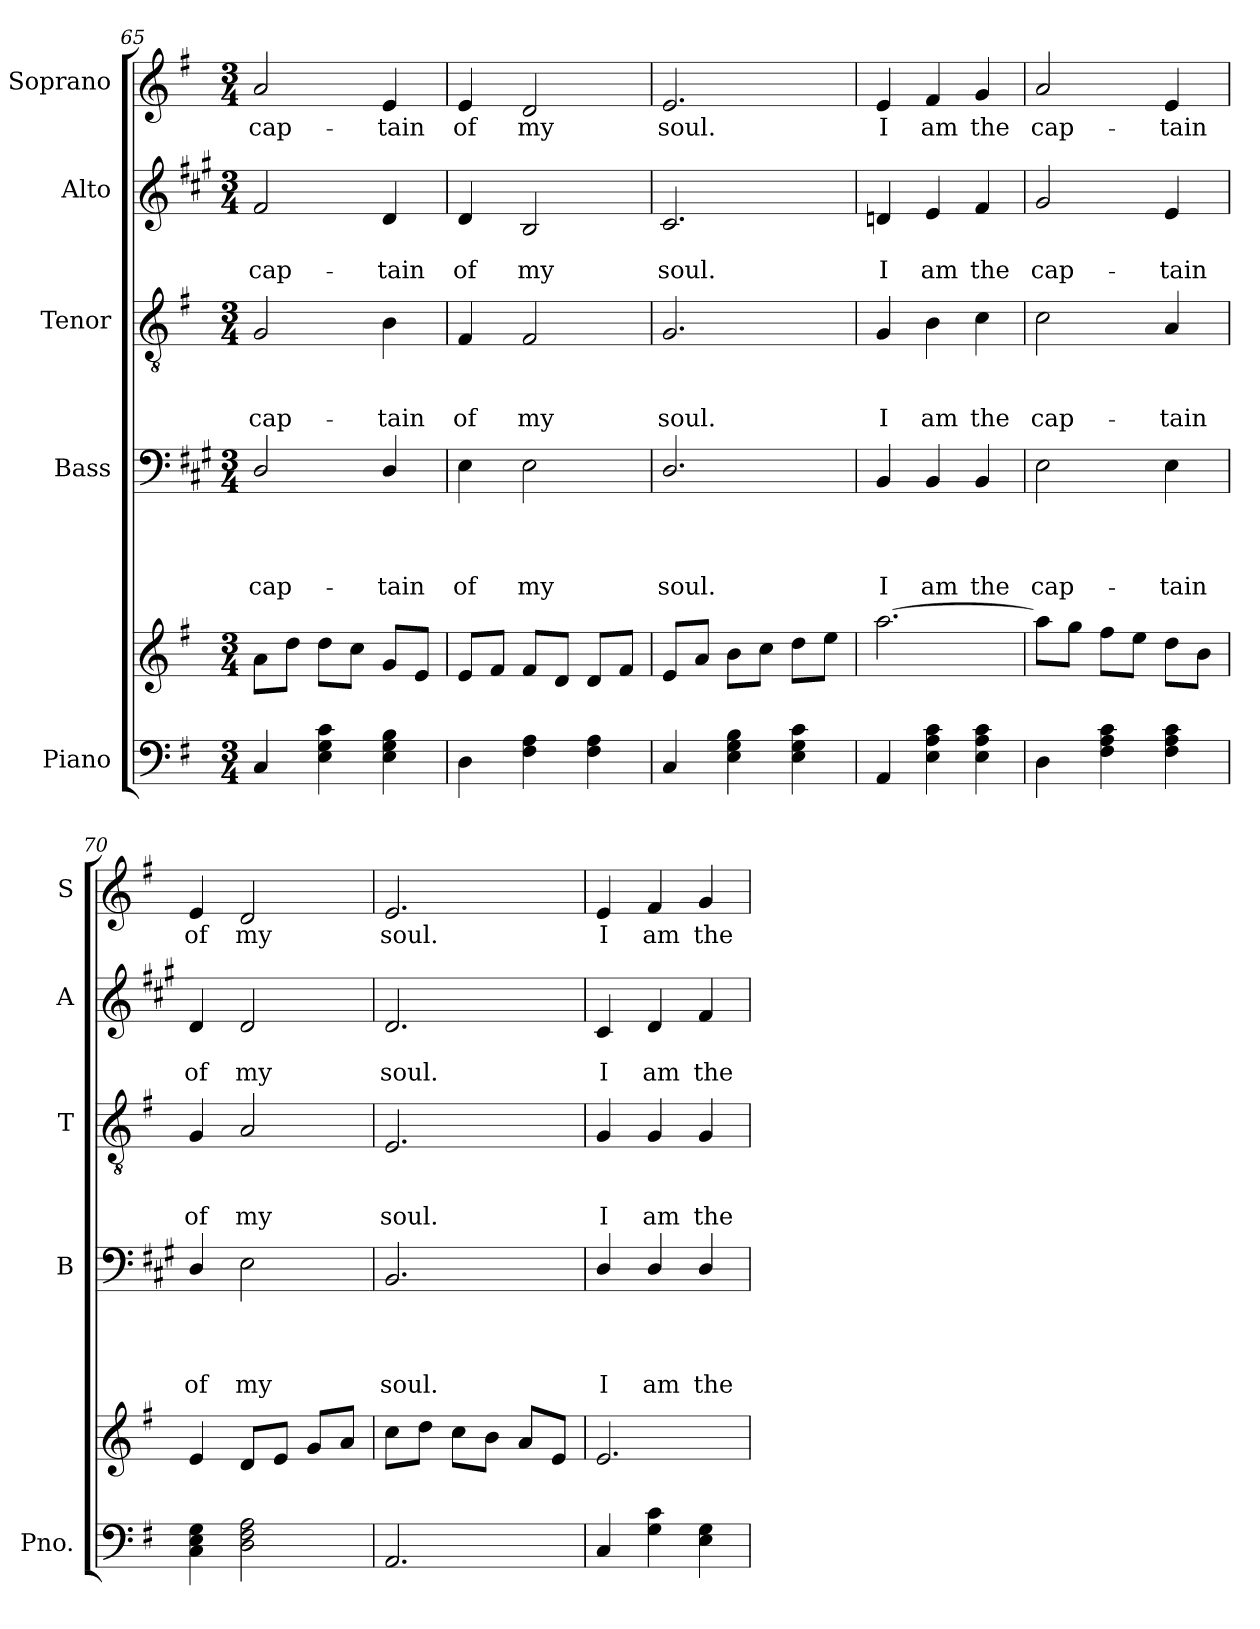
**kern	**kern	**kern	**text	**text	**text	**text	**kern	**text	**text	**text	**kern	**text	**text	**kern	**text
*part5	*part5	*part4	*part4	*part4	*part4	*part4	*part3	*part3	*part3	*part3	*part2	*part2	*part2	*part1	*part1
*staff6	*staff5	*staff4	*staff4	*staff4	*staff4	*staff4	*staff3	*staff3	*staff3	*staff3	*staff2	*staff2	*staff2	*staff1	*staff1
*I"Piano	*	*I"Bass	*	*	*	*	*I"Tenor	*	*	*	*I"Alto	*	*	*I"Soprano	*
*I'Pno.	*	*I'B	*	*	*	*	*I'T	*	*	*	*I'A	*	*	*I'S	*
*clefF4	*clefG2	*clefF4	*	*	*	*	*clefGv2	*	*	*	*clefG2	*	*	*clefG2	*
*	*	*ITrd1c2	*	*	*	*	*	*	*	*	*ITrd1c2	*	*	*	*
*k[f#]	*k[f#]	*k[f#]	*	*	*	*	*k[f#]	*	*	*	*k[f#]	*	*	*k[f#]	*
*G:	*G:	*G:	*	*	*	*	*G:	*	*	*	*G:	*	*	*G:	*
*M3/4	*M3/4	*M3/4	*	*	*	*	*M3/4	*	*	*	*M3/4	*	*	*M3/4	*
=65	=65	=65	=65	=65	=65	=65	=65	=65	=65	=65	=65	=65	=65	=65	=65
!	!	!	!	!	!	!LO:LY:b	!	!	!	!LO:LY:b	!	!	!LO:LY:b	!	!LO:LY:b
4C/	8a\L	2C/	.	.	.	cap-	2G/	.	.	cap-	2e/	.	cap-	2a/	cap-
.	8dd\J	.	.	.	.	.	.	.	.	.	.	.	.	.	.
4E\ 4G\ 4c\	8dd\L	.	.	.	.	.	.	.	.	.	.	.	.	.	.
.	8cc\J	.	.	.	.	.	.	.	.	.	.	.	.	.	.
!	!	!	!	!	!	!LO:LY:b	!	!	!	!LO:LY:b	!	!	!LO:LY:b	!	!LO:LY:b
4E\ 4G\ 4B\	8g/L	4C/	.	.	.	-tain	4B\	.	.	-tain	4c/	.	-tain	4e/	-tain
.	8e/J	.	.	.	.	.	.	.	.	.	.	.	.	.	.
=66	=66	=66	=66	=66	=66	=66	=66	=66	=66	=66	=66	=66	=66	=66	=66
!	!	!	!	!	!	!LO:LY:b	!	!	!	!LO:LY:b	!	!	!LO:LY:b	!	!LO:LY:b
4D\	8e/L	4D\	.	.	.	of	4F#/	.	.	of	4c/	.	of	4e/	of
.	8f#/J	.	.	.	.	.	.	.	.	.	.	.	.	.	.
!	!	!	!	!	!	!LO:LY:b	!	!	!	!LO:LY:b	!	!	!LO:LY:b	!	!LO:LY:b
4F#\ 4A\	8f#/L	2D\	.	.	.	my	2F#/	.	.	my	2A/	.	my	2d/	my
.	8d/J	.	.	.	.	.	.	.	.	.	.	.	.	.	.
4F#\ 4A\	8d/L	.	.	.	.	.	.	.	.	.	.	.	.	.	.
.	8f#/J	.	.	.	.	.	.	.	.	.	.	.	.	.	.
!!LO:LB:g=z
=67	=67	=67	=67	=67	=67	=67	=67	=67	=67	=67	=67	=67	=67	=67	=67
!	!	!	!	!	!	!LO:LY:b	!	!	!	!LO:LY:b	!	!	!LO:LY:b	!	!LO:LY:b
4C/	8e/L	2.C/	.	.	.	soul.	2.G/	.	.	soul.	2.B/	.	soul.	2.e/	soul.
.	8a/J	.	.	.	.	.	.	.	.	.	.	.	.	.	.
4E\ 4G\ 4B\	8b\L	.	.	.	.	.	.	.	.	.	.	.	.	.	.
.	8cc\J	.	.	.	.	.	.	.	.	.	.	.	.	.	.
4E\ 4G\ 4c\	8dd\L	.	.	.	.	.	.	.	.	.	.	.	.	.	.
.	8ee\J	.	.	.	.	.	.	.	.	.	.	.	.	.	.
=68	=68	=68	=68	=68	=68	=68	=68	=68	=68	=68	=68	=68	=68	=68	=68
!	!	!	!	!	!	!LO:LY:b	!	!	!	!LO:LY:b	!	!	!LO:LY:b	!	!LO:LY:b
4AA/	[2.aa\	4AA/	.	.	.	I	4G/	.	.	I	4cni/	.	I	4e/	I
!	!	!	!	!	!	!LO:LY:b	!	!	!	!LO:LY:b	!	!	!LO:LY:b	!	!LO:LY:b
4E\ 4A\ 4c\	.	4AA/	.	.	.	am	4B\	.	.	am	4d/	.	am	4f#/	am
!	!	!	!	!	!	!LO:LY:b	!	!	!	!LO:LY:b	!	!	!LO:LY:b	!	!LO:LY:b
4E\ 4A\ 4c\	.	4AA/	.	.	.	the	4c\	.	.	the	4e/	.	the	4g/	the
=69	=69	=69	=69	=69	=69	=69	=69	=69	=69	=69	=69	=69	=69	=69	=69
!	!	!	!	!	!	!LO:LY:b	!	!	!	!LO:LY:b	!	!	!LO:LY:b	!	!LO:LY:b
4D\	8aa\L]	2D\	.	.	.	cap-	2c\	.	.	cap-	2f#/	.	cap-	2a/	cap-
.	8gg\J	.	.	.	.	.	.	.	.	.	.	.	.	.	.
4F#\ 4A\ 4c\	8ff#\L	.	.	.	.	.	.	.	.	.	.	.	.	.	.
.	8ee\J	.	.	.	.	.	.	.	.	.	.	.	.	.	.
!	!	!	!	!	!	!LO:LY:b	!	!	!	!LO:LY:b	!	!	!LO:LY:b	!	!LO:LY:b
4F#\ 4A\ 4c\	8dd\L	4D\	.	.	.	-tain	4A/	.	.	-tain	4d/	.	-tain	4e/	-tain
.	8b\J	.	.	.	.	.	.	.	.	.	.	.	.	.	.
=70	=70	=70	=70	=70	=70	=70	=70	=70	=70	=70	=70	=70	=70	=70	=70
!	!	!	!	!	!	!LO:LY:b	!	!	!	!LO:LY:b	!	!	!LO:LY:b	!	!LO:LY:b
4C\ 4E\ 4G\	4e/	4C/	.	.	.	of	4G/	.	.	of	4c/	.	of	4e/	of
!	!	!	!	!	!	!LO:LY:b	!	!	!	!LO:LY:b	!	!	!LO:LY:b	!	!LO:LY:b
2D\ 2F#\ 2A\	8d/L	2D\	.	.	.	my	2A/	.	.	my	2c/	.	my	2d/	my
.	8e/J	.	.	.	.	.	.	.	.	.	.	.	.	.	.
.	8g/L	.	.	.	.	.	.	.	.	.	.	.	.	.	.
.	8a/J	.	.	.	.	.	.	.	.	.	.	.	.	.	.
=71	=71	=71	=71	=71	=71	=71	=71	=71	=71	=71	=71	=71	=71	=71	=71
!	!	!	!	!	!	!LO:LY:b	!	!	!	!LO:LY:b	!	!	!LO:LY:b	!	!LO:LY:b
2.AA/	8cc\L	2.AA/	.	.	.	soul.	2.E/	.	.	soul.	2.c/	.	soul.	2.e/	soul.
.	8dd\J	.	.	.	.	.	.	.	.	.	.	.	.	.	.
.	8cc\L	.	.	.	.	.	.	.	.	.	.	.	.	.	.
.	8b\J	.	.	.	.	.	.	.	.	.	.	.	.	.	.
.	8a/L	.	.	.	.	.	.	.	.	.	.	.	.	.	.
.	8e/J	.	.	.	.	.	.	.	.	.	.	.	.	.	.
=72	=72	=72	=72	=72	=72	=72	=72	=72	=72	=72	=72	=72	=72	=72	=72
!	!	!	!	!	!	!LO:LY:b	!	!	!	!LO:LY:b	!	!	!LO:LY:b	!	!LO:LY:b
4C/	2.e/	4C/	.	.	.	I	4G/	.	.	I	4B/	.	I	4e/	I
!	!	!	!	!	!	!LO:LY:b	!	!	!	!LO:LY:b	!	!	!LO:LY:b	!	!LO:LY:b
4G\ 4c\	.	4C/	.	.	.	am	4G/	.	.	am	4c/	.	am	4f#/	am
!	!	!	!	!	!	!LO:LY:b	!	!	!	!LO:LY:b	!	!	!LO:LY:b	!	!LO:LY:b
4E\ 4G\	.	4C/	.	.	.	the	4G/	.	.	the	4e/	.	the	4g/	the
=	=	=	=	=	=	=	=	=	=	=	=	=	=	=	=
*-	*-	*-	*-	*-	*-	*-	*-	*-	*-	*-	*-	*-	*-	*-	*-
